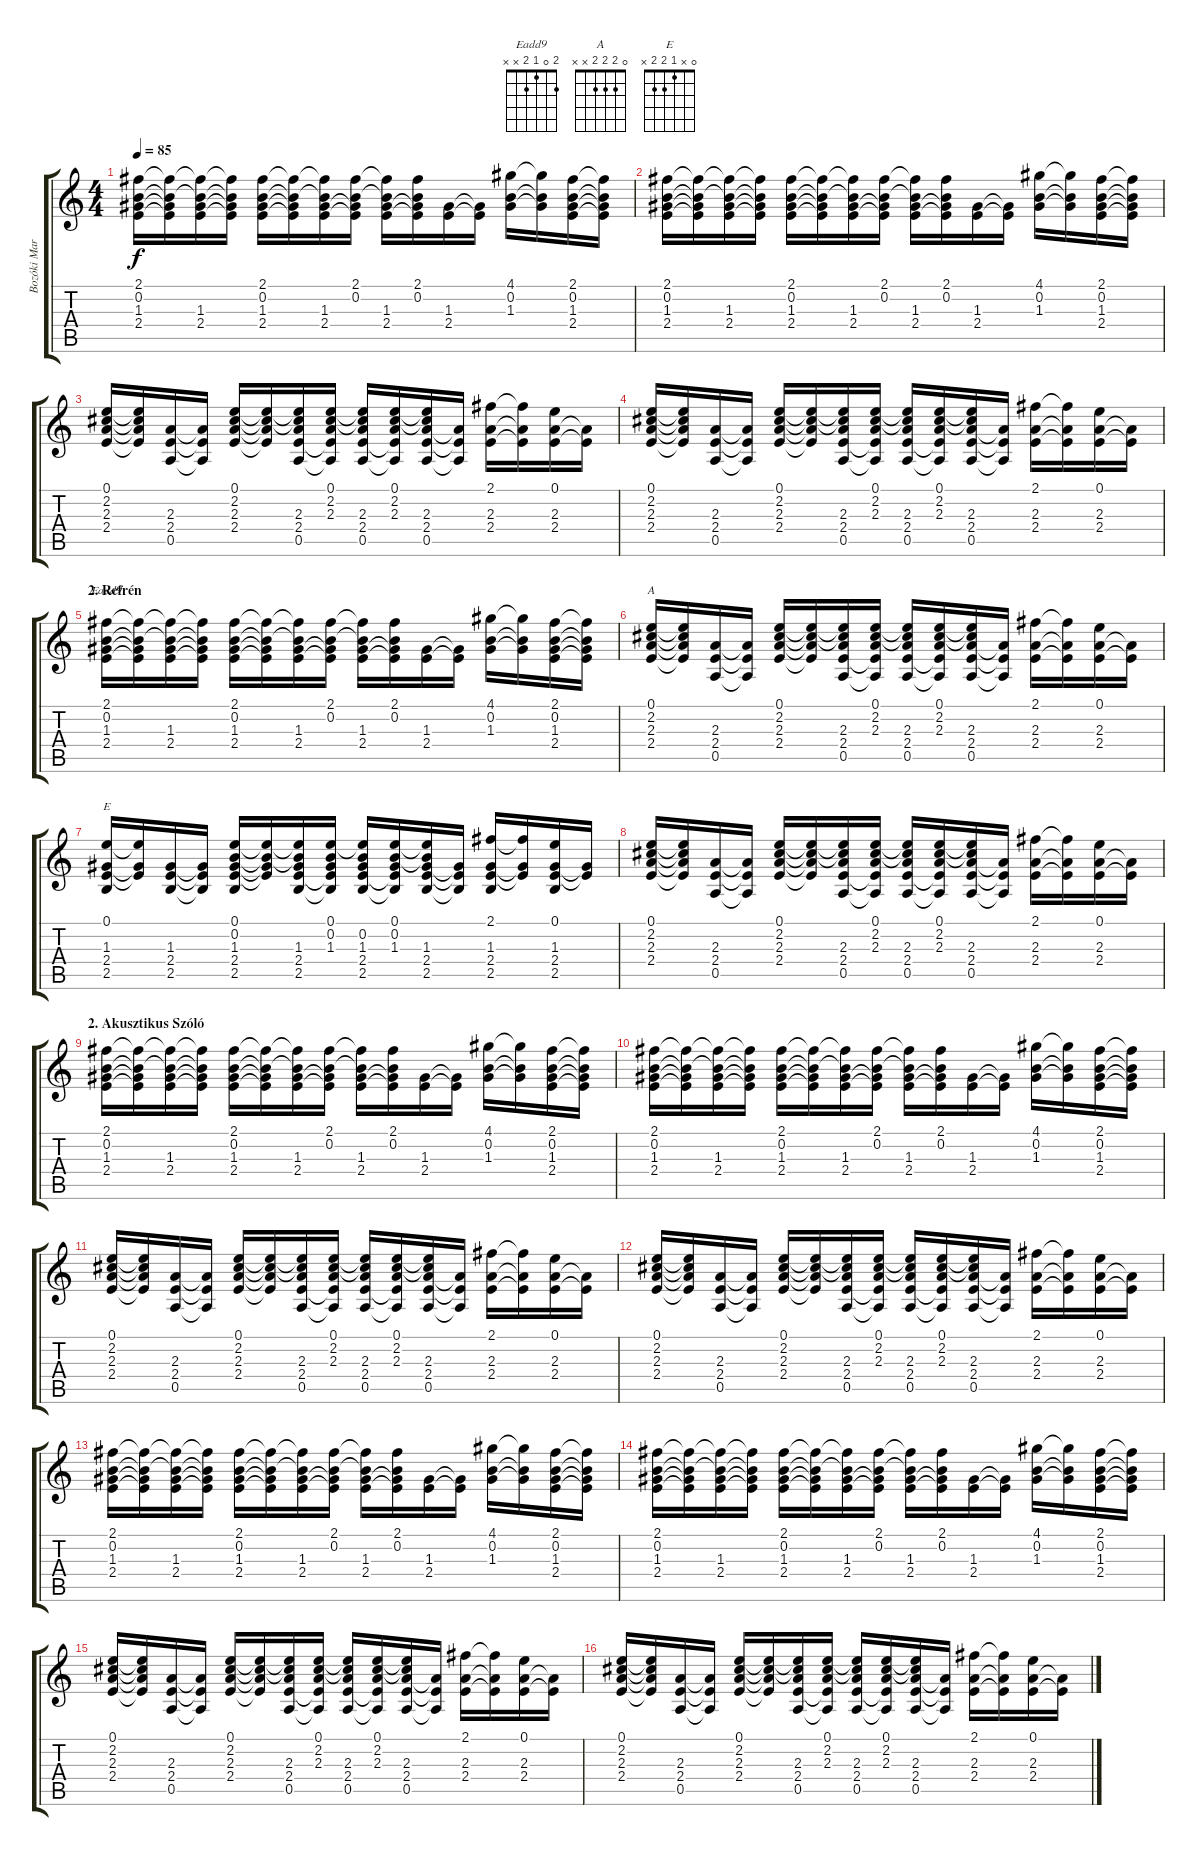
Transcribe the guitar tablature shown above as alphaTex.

\track ("Bozóki Marci - Akkordgitár" "Bozóki Mar") {instrument acousticguitarnylon}
\staff {score tabs}
\tuning (E4 B3 G3 D3 A2 E2) {hide}
\chord ("Eadd9" 2 0 1 2 x x)
\chord ("A" 0 2 2 2 x x)
\chord ("E" 0 x 1 2 2 x)
\ts (4 4)
\tempo 85
\clef g2
\ks c
(2.1 0.2 1.3 2.4).16{dy f} (2.1{t} 0.2{t} 1.3{t} 2.4{t}).16 (2.1{t} 0.2{t} 1.3 2.4).16 (2.1{t} 0.2{t} 1.3{t} 2.4{t}).16 (2.1 0.2 1.3 2.4).16 (2.1{t} 0.2{t} 1.3{t} 2.4{t}).16 (2.1{t} 0.2{t} 1.3 2.4).16 (2.1 0.2 1.3{t} 2.4{t}).16 (2.1{t} 0.2{t} 1.3 2.4).16 (2.1 0.2 1.3{t} 2.4{t}).16 (1.3 2.4).16 (1.3{t} 2.4{t}).16 (4.1 0.2 1.3).16 (4.1{t} 0.2{t} 1.3{t}).16 (2.1 0.2 1.3 2.4).16 (2.1{t} 0.2{t} 1.3{t} 2.4{t}).16 |
(2.1 0.2 1.3 2.4).16 (2.1{t} 0.2{t} 1.3{t} 2.4{t}).16 (2.1{t} 0.2{t} 1.3 2.4).16 (2.1{t} 0.2{t} 1.3{t} 2.4{t}).16 (2.1 0.2 1.3 2.4).16 (2.1{t} 0.2{t} 1.3{t} 2.4{t}).16 (2.1{t} 0.2{t} 1.3 2.4).16 (2.1 0.2 1.3{t} 2.4{t}).16 (2.1{t} 0.2{t} 1.3 2.4).16 (2.1 0.2 1.3{t} 2.4{t}).16 (1.3 2.4).16 (1.3{t} 2.4{t}).16 (4.1 0.2 1.3).16 (4.1{t} 0.2{t} 1.3{t}).16 (2.1 0.2 1.3 2.4).16 (2.1{t} 0.2{t} 1.3{t} 2.4{t}).16 |
(0.1 2.2 2.3 2.4).16 (0.1{t} 2.2{t} 2.3{t} 2.4{t}).16 (2.3 2.4 0.5).16 (2.3{t} 2.4{t} 0.5{t}).16 (0.1 2.2 2.3 2.4).16 (0.1{t} 2.2{t} 2.3{t} 2.4{t}).16 (0.1{t} 2.2{t} 2.3 2.4 0.5).16 (0.1 2.2 2.3 2.4{t} 0.5{t}).16 (0.1{t} 2.2{t} 2.3 2.4 0.5).16 (0.1 2.2 2.3 2.4{t} 0.5{t}).16 (0.1{t} 2.2{t} 2.3 2.4 0.5).16 (2.3{t} 2.4{t} 0.5{t}).16 (2.1 2.3 2.4).16 (2.1{t} 2.3{t} 2.4{t}).16 (0.1 2.3 2.4).16 (2.3{t} 2.4{t}).16 |
(0.1 2.2 2.3 2.4).16 (0.1{t} 2.2{t} 2.3{t} 2.4{t}).16 (2.3 2.4 0.5).16 (2.3{t} 2.4{t} 0.5{t}).16 (0.1 2.2 2.3 2.4).16 (0.1{t} 2.2{t} 2.3{t} 2.4{t}).16 (0.1{t} 2.2{t} 2.3 2.4 0.5).16 (0.1 2.2 2.3 2.4{t} 0.5{t}).16 (0.1{t} 2.2{t} 2.3 2.4 0.5).16 (0.1 2.2 2.3 2.4{t} 0.5{t}).16 (0.1{t} 2.2{t} 2.3 2.4 0.5).16 (2.3{t} 2.4{t} 0.5{t}).16 (2.1 2.3 2.4).16 (2.1{t} 2.3{t} 2.4{t}).16 (0.1 2.3 2.4).16 (2.3{t} 2.4{t}).16 |
\section ("" "2. Refrén")
(2.1 0.2 1.3 2.4).16{ch "Eadd9"} (2.1{t} 0.2{t} 1.3{t} 2.4{t}).16 (2.1{t} 0.2{t} 1.3 2.4).16 (2.1{t} 0.2{t} 1.3{t} 2.4{t}).16 (2.1 0.2 1.3 2.4).16 (2.1{t} 0.2{t} 1.3{t} 2.4{t}).16 (2.1{t} 0.2{t} 1.3 2.4).16 (2.1 0.2 1.3{t} 2.4{t}).16 (2.1{t} 0.2{t} 1.3 2.4).16 (2.1 0.2 1.3{t} 2.4{t}).16 (1.3 2.4).16 (1.3{t} 2.4{t}).16 (4.1 0.2 1.3).16 (4.1{t} 0.2{t} 1.3{t}).16 (2.1 0.2 1.3 2.4).16 (2.1{t} 0.2{t} 1.3{t} 2.4{t}).16 |
(0.1 2.2 2.3 2.4).16{ch "A"} (0.1{t} 2.2{t} 2.3{t} 2.4{t}).16 (2.3 2.4 0.5).16 (2.3{t} 2.4{t} 0.5{t}).16 (0.1 2.2 2.3 2.4).16 (0.1{t} 2.2{t} 2.3{t} 2.4{t}).16 (0.1{t} 2.2{t} 2.3 2.4 0.5).16 (0.1 2.2 2.3 2.4{t} 0.5{t}).16 (0.1{t} 2.2{t} 2.3 2.4 0.5).16 (0.1 2.2 2.3 2.4{t} 0.5{t}).16 (0.1{t} 2.2{t} 2.3 2.4 0.5).16 (2.3{t} 2.4{t} 0.5{t}).16 (2.1 2.3 2.4).16 (2.1{t} 2.3{t} 2.4{t}).16 (0.1 2.3 2.4).16 (2.3{t} 2.4{t}).16 |
(0.1 1.3 2.4 2.5).16{ch "E"} (0.1{t} 1.3{t} 2.4{t}).16 (1.3 2.4 2.5).16 (1.3{t} 2.4{t} 2.5{t}).16 (0.1 0.2 1.3 2.4 2.5).16 (0.1{t} 0.2{t} 1.3{t} 2.4{t}).16 (0.1{t} 0.2{t} 1.3 2.4 2.5).16 (0.1 0.2 1.3 2.4{t} 2.5{t}).16 (0.1{t} 0.2 1.3 2.4 2.5).16 (0.1 0.2 1.3 2.4{t} 2.5{t}).16 (0.1{t} 0.2{t} 1.3 2.4 2.5).16 (1.3{t} 2.4{t} 2.5{t}).16 (2.1 1.3 2.4 2.5).16 (2.1{t} 1.3{t} 2.4{t}).16 (0.1 1.3 2.4 2.5).16 (1.3{t} 2.4{t}).16 |
(0.1 2.2 2.3 2.4).16 (0.1{t} 2.2{t} 2.3{t} 2.4{t}).16 (2.3 2.4 0.5).16 (2.3{t} 2.4{t} 0.5{t}).16 (0.1 2.2 2.3 2.4).16 (0.1{t} 2.2{t} 2.3{t} 2.4{t}).16 (0.1{t} 2.2{t} 2.3 2.4 0.5).16 (0.1 2.2 2.3 2.4{t} 0.5{t}).16 (0.1{t} 2.2{t} 2.3 2.4 0.5).16 (0.1 2.2 2.3 2.4{t} 0.5{t}).16 (0.1{t} 2.2{t} 2.3 2.4 0.5).16 (2.3{t} 2.4{t} 0.5{t}).16 (2.1 2.3 2.4).16 (2.1{t} 2.3{t} 2.4{t}).16 (0.1 2.3 2.4).16 (2.3{t} 2.4{t}).16 |
\section ("" "2. Akusztikus Szóló")
(2.1 0.2 1.3 2.4).16 (2.1{t} 0.2{t} 1.3{t} 2.4{t}).16 (2.1{t} 0.2{t} 1.3 2.4).16 (2.1{t} 0.2{t} 1.3{t} 2.4{t}).16 (2.1 0.2 1.3 2.4).16 (2.1{t} 0.2{t} 1.3{t} 2.4{t}).16 (2.1{t} 0.2{t} 1.3 2.4).16 (2.1 0.2 1.3{t} 2.4{t}).16 (2.1{t} 0.2{t} 1.3 2.4).16 (2.1 0.2 1.3{t} 2.4{t}).16 (1.3 2.4).16 (1.3{t} 2.4{t}).16 (4.1 0.2 1.3).16 (4.1{t} 0.2{t} 1.3{t}).16 (2.1 0.2 1.3 2.4).16 (2.1{t} 0.2{t} 1.3{t} 2.4{t}).16 |
(2.1 0.2 1.3 2.4).16 (2.1{t} 0.2{t} 1.3{t} 2.4{t}).16 (2.1{t} 0.2{t} 1.3 2.4).16 (2.1{t} 0.2{t} 1.3{t} 2.4{t}).16 (2.1 0.2 1.3 2.4).16 (2.1{t} 0.2{t} 1.3{t} 2.4{t}).16 (2.1{t} 0.2{t} 1.3 2.4).16 (2.1 0.2 1.3{t} 2.4{t}).16 (2.1{t} 0.2{t} 1.3 2.4).16 (2.1 0.2 1.3{t} 2.4{t}).16 (1.3 2.4).16 (1.3{t} 2.4{t}).16 (4.1 0.2 1.3).16 (4.1{t} 0.2{t} 1.3{t}).16 (2.1 0.2 1.3 2.4).16 (2.1{t} 0.2{t} 1.3{t} 2.4{t}).16 |
(0.1 2.2 2.3 2.4).16 (0.1{t} 2.2{t} 2.3{t} 2.4{t}).16 (2.3 2.4 0.5).16 (2.3{t} 2.4{t} 0.5{t}).16 (0.1 2.2 2.3 2.4).16 (0.1{t} 2.2{t} 2.3{t} 2.4{t}).16 (0.1{t} 2.2{t} 2.3 2.4 0.5).16 (0.1 2.2 2.3 2.4{t} 0.5{t}).16 (0.1{t} 2.2{t} 2.3 2.4 0.5).16 (0.1 2.2 2.3 2.4{t} 0.5{t}).16 (0.1{t} 2.2{t} 2.3 2.4 0.5).16 (2.3{t} 2.4{t} 0.5{t}).16 (2.1 2.3 2.4).16 (2.1{t} 2.3{t} 2.4{t}).16 (0.1 2.3 2.4).16 (2.3{t} 2.4{t}).16 |
(0.1 2.2 2.3 2.4).16 (0.1{t} 2.2{t} 2.3{t} 2.4{t}).16 (2.3 2.4 0.5).16 (2.3{t} 2.4{t} 0.5{t}).16 (0.1 2.2 2.3 2.4).16 (0.1{t} 2.2{t} 2.3{t} 2.4{t}).16 (0.1{t} 2.2{t} 2.3 2.4 0.5).16 (0.1 2.2 2.3 2.4{t} 0.5{t}).16 (0.1{t} 2.2{t} 2.3 2.4 0.5).16 (0.1 2.2 2.3 2.4{t} 0.5{t}).16 (0.1{t} 2.2{t} 2.3 2.4 0.5).16 (2.3{t} 2.4{t} 0.5{t}).16 (2.1 2.3 2.4).16 (2.1{t} 2.3{t} 2.4{t}).16 (0.1 2.3 2.4).16 (2.3{t} 2.4{t}).16 |
(2.1 0.2 1.3 2.4).16 (2.1{t} 0.2{t} 1.3{t} 2.4{t}).16 (2.1{t} 0.2{t} 1.3 2.4).16 (2.1{t} 0.2{t} 1.3{t} 2.4{t}).16 (2.1 0.2 1.3 2.4).16 (2.1{t} 0.2{t} 1.3{t} 2.4{t}).16 (2.1{t} 0.2{t} 1.3 2.4).16 (2.1 0.2 1.3{t} 2.4{t}).16 (2.1{t} 0.2{t} 1.3 2.4).16 (2.1 0.2 1.3{t} 2.4{t}).16 (1.3 2.4).16 (1.3{t} 2.4{t}).16 (4.1 0.2 1.3).16 (4.1{t} 0.2{t} 1.3{t}).16 (2.1 0.2 1.3 2.4).16 (2.1{t} 0.2{t} 1.3{t} 2.4{t}).16 |
(2.1 0.2 1.3 2.4).16 (2.1{t} 0.2{t} 1.3{t} 2.4{t}).16 (2.1{t} 0.2{t} 1.3 2.4).16 (2.1{t} 0.2{t} 1.3{t} 2.4{t}).16 (2.1 0.2 1.3 2.4).16 (2.1{t} 0.2{t} 1.3{t} 2.4{t}).16 (2.1{t} 0.2{t} 1.3 2.4).16 (2.1 0.2 1.3{t} 2.4{t}).16 (2.1{t} 0.2{t} 1.3 2.4).16 (2.1 0.2 1.3{t} 2.4{t}).16 (1.3 2.4).16 (1.3{t} 2.4{t}).16 (4.1 0.2 1.3).16 (4.1{t} 0.2{t} 1.3{t}).16 (2.1 0.2 1.3 2.4).16 (2.1{t} 0.2{t} 1.3{t} 2.4{t}).16 |
(0.1 2.2 2.3 2.4).16 (0.1{t} 2.2{t} 2.3{t} 2.4{t}).16 (2.3 2.4 0.5).16 (2.3{t} 2.4{t} 0.5{t}).16 (0.1 2.2 2.3 2.4).16 (0.1{t} 2.2{t} 2.3{t} 2.4{t}).16 (0.1{t} 2.2{t} 2.3 2.4 0.5).16 (0.1 2.2 2.3 2.4{t} 0.5{t}).16 (0.1{t} 2.2{t} 2.3 2.4 0.5).16 (0.1 2.2 2.3 2.4{t} 0.5{t}).16 (0.1{t} 2.2{t} 2.3 2.4 0.5).16 (2.3{t} 2.4{t} 0.5{t}).16 (2.1 2.3 2.4).16 (2.1{t} 2.3{t} 2.4{t}).16 (0.1 2.3 2.4).16 (2.3{t} 2.4{t}).16 |
(0.1 2.2 2.3 2.4).16 (0.1{t} 2.2{t} 2.3{t} 2.4{t}).16 (2.3 2.4 0.5).16 (2.3{t} 2.4{t} 0.5{t}).16 (0.1 2.2 2.3 2.4).16 (0.1{t} 2.2{t} 2.3{t} 2.4{t}).16 (0.1{t} 2.2{t} 2.3 2.4 0.5).16 (0.1 2.2 2.3 2.4{t} 0.5{t}).16 (0.1{t} 2.2{t} 2.3 2.4 0.5).16 (0.1 2.2 2.3 2.4{t} 0.5{t}).16 (0.1{t} 2.2{t} 2.3 2.4 0.5).16 (2.3{t} 2.4{t} 0.5{t}).16 (2.1 2.3 2.4).16 (2.1{t} 2.3{t} 2.4{t}).16 (0.1 2.3 2.4).16 (2.3{t} 2.4{t}).16
